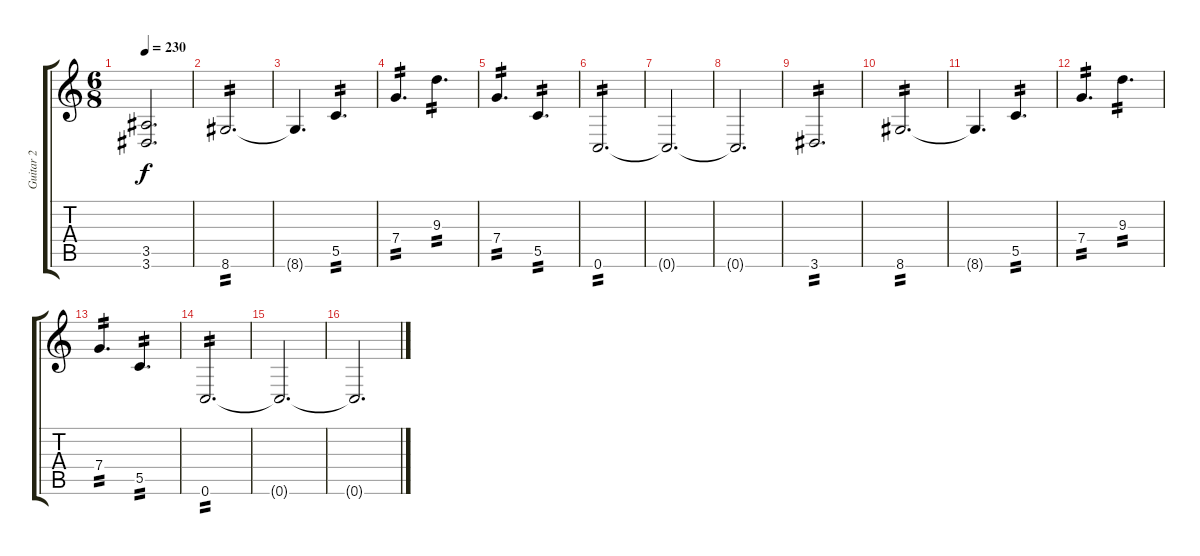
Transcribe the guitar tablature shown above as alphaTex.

\track ("Guitar 2" "Guitar 2") {instrument overdrivenguitar}
\staff {score tabs}
\tuning (D4 A3 F3 C3 G2 C2) {hide}
\ts (6 8)
\tempo 230
\clef g2
\ks c
(3.5 3.6).2{d dy f} |
8.6.2{d tp 2} |
8.6{t}.4{d} 5.5.4{d tp 2} |
7.4.4{d tp 2} 9.3.4{d tp 2} |
7.4.4{d tp 2} 5.5.4{d tp 2} |
0.6.2{d tp 2} |
0.6{t}.2{d} |
0.6{t}.2{d} |
3.6.2{d tp 2} |
8.6.2{d tp 2} |
8.6{t}.4{d} 5.5.4{d tp 2} |
7.4.4{d tp 2} 9.3.4{d tp 2} |
7.4.4{d tp 2} 5.5.4{d tp 2} |
0.6.2{d tp 2} |
0.6{t}.2{d} |
0.6{t}.2{d}
